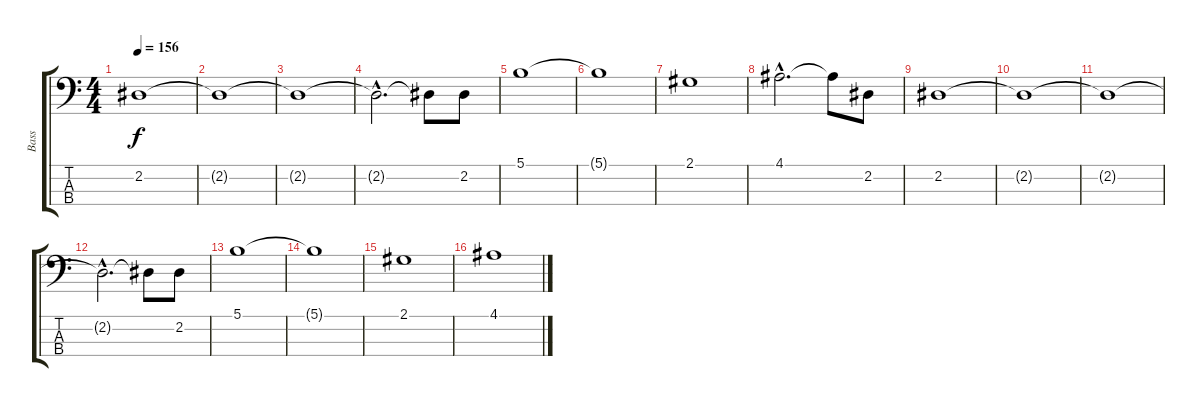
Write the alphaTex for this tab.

\track ("Bass" "Bass") {instrument electricbassfinger}
\staff {score tabs}
\tuning (Gb2 Db2 Ab1 Eb1) {hide}
\ts (4 4)
\tempo 156
\clef f4
\ks c
2.2.1{dy f} |
2.2{t}.1 |
2.2{t}.1 |
2.2{hac t}.2{d} 2.2{t}.8 2.2.8 |
5.1.1 |
5.1{t}.1 |
2.1.1 |
4.1{hac}.2{d} 4.1{t}.8 2.2.8 |
2.2.1 |
2.2{t}.1 |
2.2{t}.1 |
2.2{hac t}.2{d} 2.2{t}.8 2.2.8 |
5.1.1 |
5.1{t}.1 |
2.1.1 |
4.1.1
